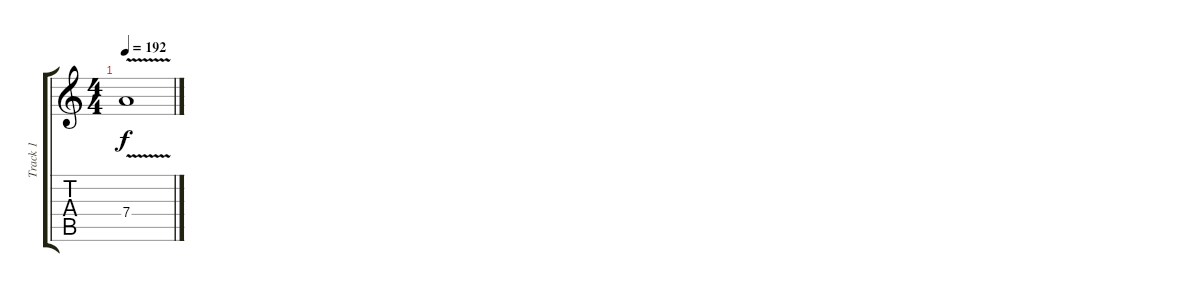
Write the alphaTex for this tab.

\track ("Track 1" "Track 1") {instrument distortionguitar}
\staff {score tabs}
\tuning (E4 B3 G3 D3 A2 E2) {hide}
\ts (4 4)
\tempo 192
\clef g2
\ks c
7.4{v}.1{dy f}
